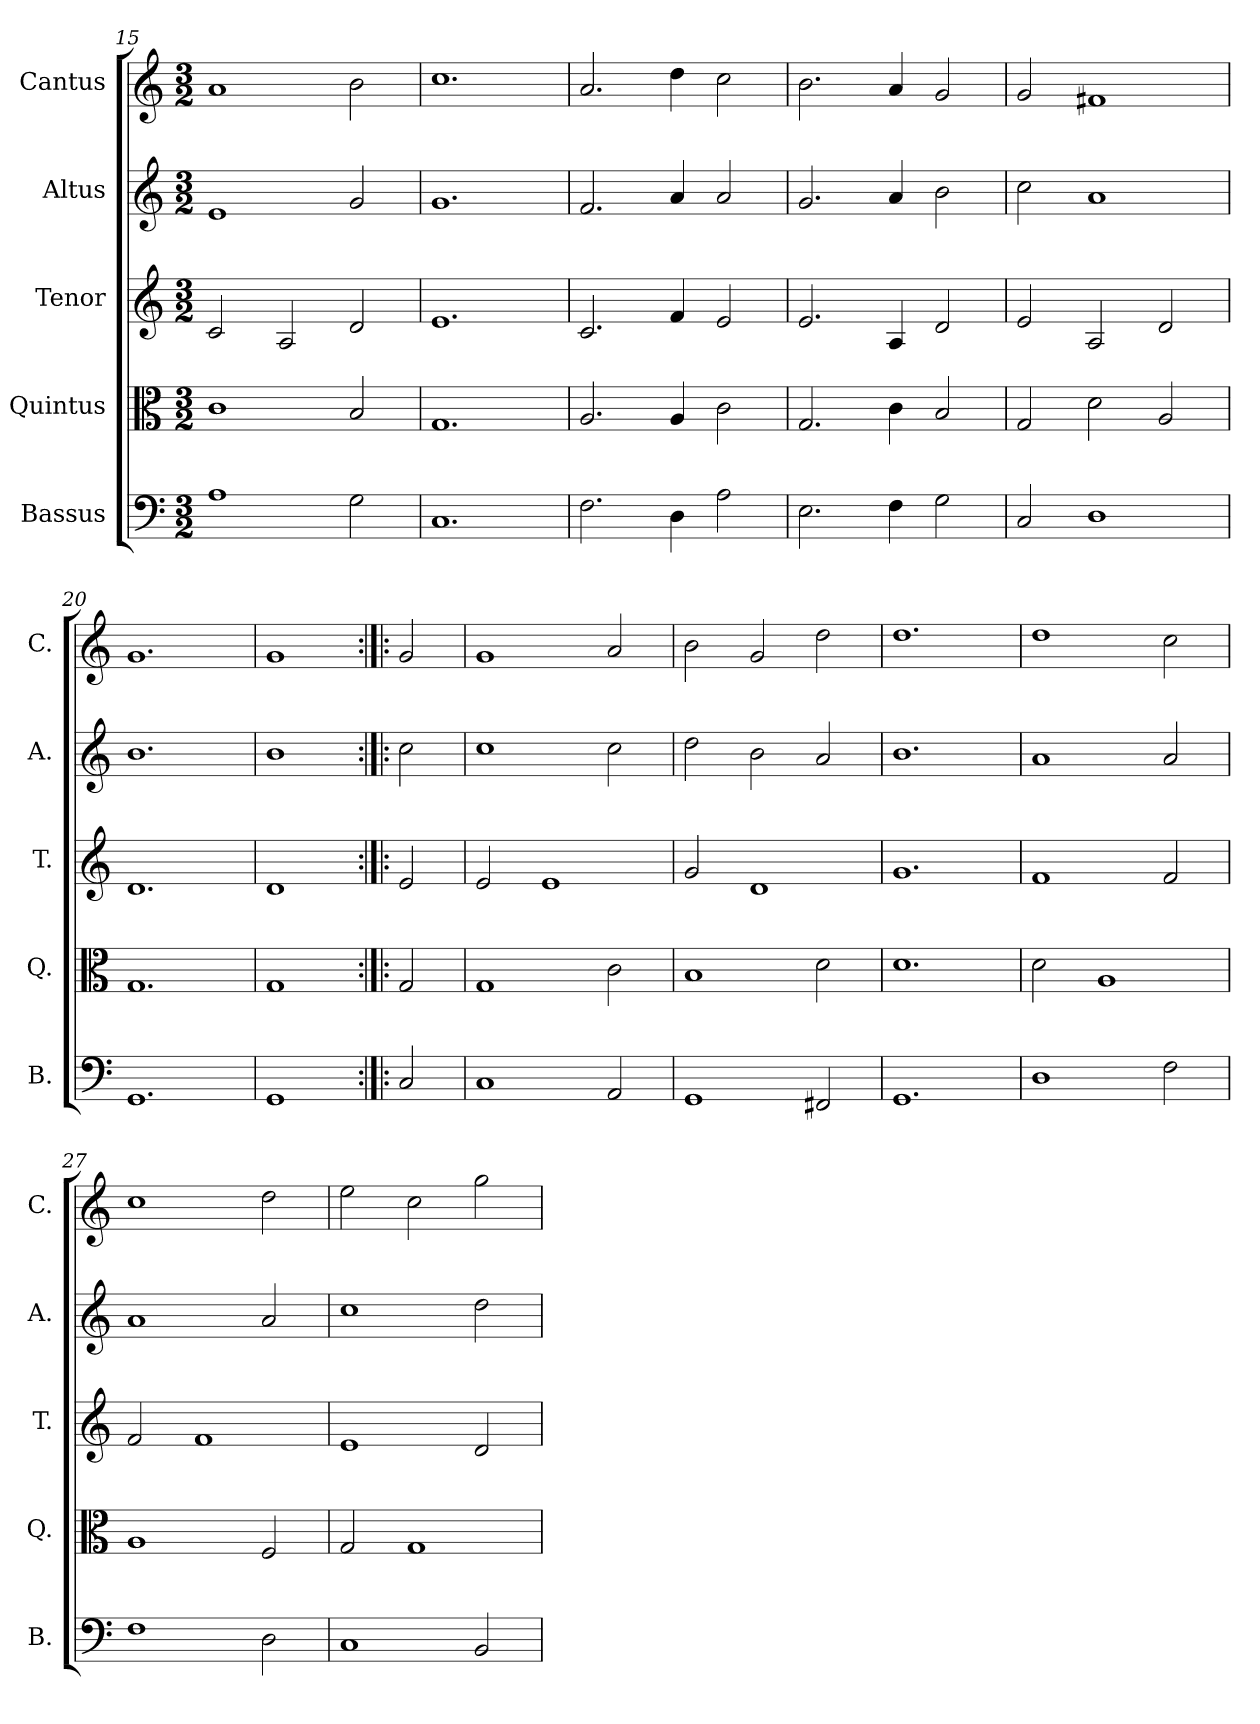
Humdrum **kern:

**kern	**kern	**kern	**kern	**kern
*part5	*part4	*part3	*part2	*part1
*staff5	*staff4	*staff3	*staff2	*staff1
*I"Bassus	*I"Quintus	*I"Tenor	*I"Altus	*I"Cantus
*I'B.	*I'Q.	*I'T.	*I'A.	*I'C.
*clefF4	*clefC3	*clefG2	*clefG2	*clefG2
*k[]	*k[]	*k[]	*k[]	*k[]
*C:	*C:	*C:	*C:	*C:
*M3/2	*M3/2	*M3/2	*M3/2	*M3/2
=15	=15	=15	=15	=15
1A\	1c\	2c/	1e/	1a/
.	.	2A/	.	.
2G\	2B/	2d/	2g/	2b\
=16	=16	=16	=16	=16
1.C/	1.G/	1.e/	1.g/	1.cc\
=17	=17	=17	=17	=17
2.F\	2.A/	2.c/	2.f/	2.a/
4D\	4A/	4f/	4a/	4dd\
2A\	2c\	2e/	2a/	2cc\
=18	=18	=18	=18	=18
2.E\	2.G/	2.e/	2.g/	2.b\
4F\	4c\	4A/	4a/	4a/
2G\	2B/	2d/	2b\	2g/
=19	=19	=19	=19	=19
2C/	2G/	2e/	2cc\	2g/
1D\	2d\	2A/	1a/	1f#X/
.	2A/	2d/	.	.
=20	=20	=20	=20	=20
1.GG/	1.G/	1.d/	1.b\	1.g/
=21	=21	=21	=21	=21
1GG/	1G/	1d/	1b\	1g/
=22:|!|:	=22:|!|:	=22:|!|:	=22:|!|:	=22:|!|:
2C/	2G/	2e/	2cc\	2g/
=23	=23	=23	=23	=23
1C/	1G/	2e/	1cc\	1g/
.	.	1e/	.	.
2AA/	2c\	.	2cc\	2a/
!!LO:LB:g=z
=24	=24	=24	=24	=24
1GG/	1B/	2g/	2dd\	2b\
.	.	1d/	2b\	2g/
2FF#X/	2d\	.	2a/	2dd\
=25	=25	=25	=25	=25
1.GG/	1.d\	1.g/	1.b\	1.dd\
=26	=26	=26	=26	=26
1D\	2d\	1f/	1a/	1dd\
.	1A/	.	.	.
2F\	.	2f/	2a/	2cc\
=27	=27	=27	=27	=27
1F\	1A/	2f/	1a/	1cc\
.	.	1f/	.	.
2D\	2F/	.	2a/	2dd\
=28	=28	=28	=28	=28
1C/	2G/	1e/	1cc\	2ee\
.	1G/	.	.	2cc\
2BB/	.	2d/	2dd\	2gg\
=	=	=	=	=
*-	*-	*-	*-	*-
